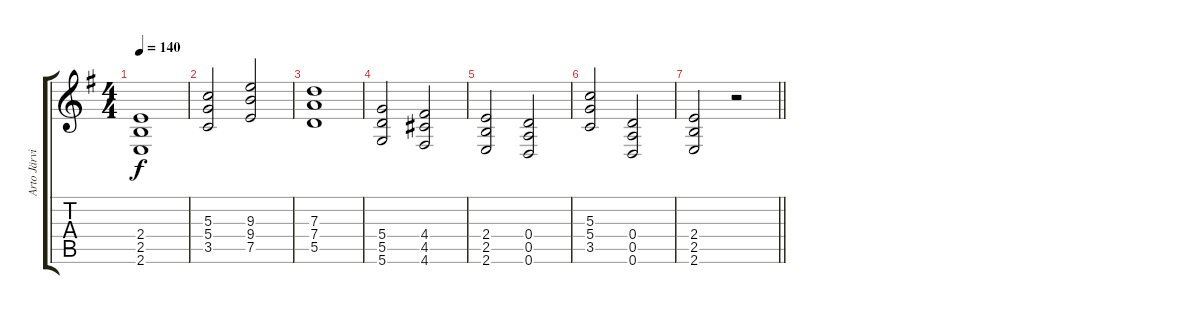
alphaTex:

\track ("Arto Järvinen" "Arto Järvi") {instrument overdrivenguitar}
\staff {score tabs}
\tuning (E4 B3 G3 D3 A2 D2) {hide}
\ts (4 4)
\tempo 140
\clef g2
\ks eminor
(2.4 2.5 2.6).1{dy f} |
(5.3 5.4 3.5).2 (9.3 9.4 7.5).2 |
(7.3 7.4 5.5).1 |
(5.4 5.5 5.6).2 (4.4 4.5 4.6).2 |
(2.4 2.5 2.6).2 (0.4 0.5 0.6).2 |
(5.3 5.4 3.5).2 (0.4 0.5 0.6).2 |
\barLineRight lightlight
(2.4 2.5 2.6).2 r.2
